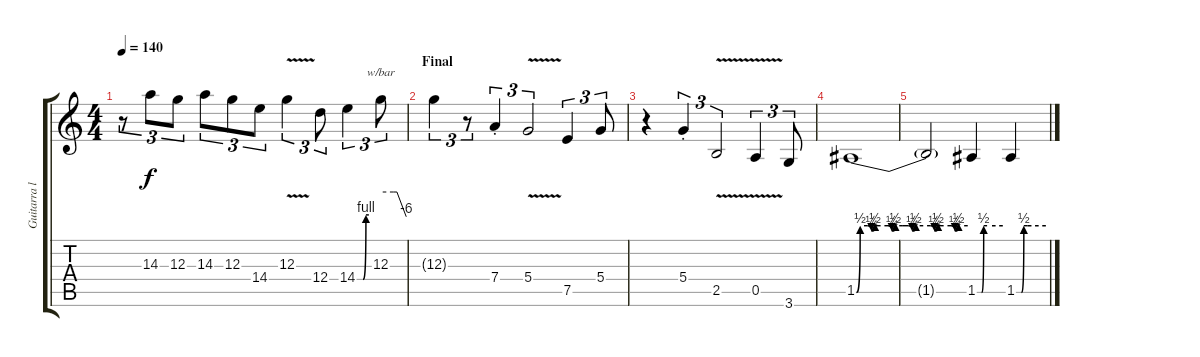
\track ("Guitarra líder" "Guitarra l") {instrument distortionguitar}
\staff {score tabs}
\tuning (E4 B3 G3 D3 A2 E2) {hide}
\ts (4 4)
\tempo 140
\clef g2
\ks c
r.8{tu (3 2) dy f} 14.3.8{tu (3 2)} 12.3.8{tu (3 2)} 14.3.8{tu (3 2)} 12.3.8{tu (3 2)} 14.4.8{tu (3 2)} 12.3{v}.4{tu (3 2)} 12.4.8{tu (3 2)} 14.4{be (custom 0 0 30 0 45 4 60 4)}.4{tu (3 2)} 12.3.8{tu (3 2) tbe (custom default 0 0 30 0 38 0 60 -24)} |
\section ("" "Final")
12.3{t}.4{tu (3 2)} r.8{tu (3 2)} 7.4{st}.4{tu (3 2)} 5.4{v}.2{tu (3 2)} 7.5.4{tu (3 2)} 5.4.8{tu (3 2)} |
r.4 5.4{st}.4{tu (3 2)} 2.5{v}.2{tu (3 2)} 0.5{v}.4{tu (3 2)} 3.6.8{tu (3 2)} |
1.5{be (custom 0 0 2 2 6 2 8 1 10 2 13 2 17 2 19 1 21 2 25 2 28 2 30 1 32 2 36 2 40 2 42 1 44 2 47 2 51 2 53 1 55 2 60 2)}.1 |
1.5{t}.2{volume 0} 1.5{be (custom 0 0 10 0 15 2 23 2 60 2)}.4 1.5{be (custom 0 0 10 0 15 2 23 2 60 2)}.4
